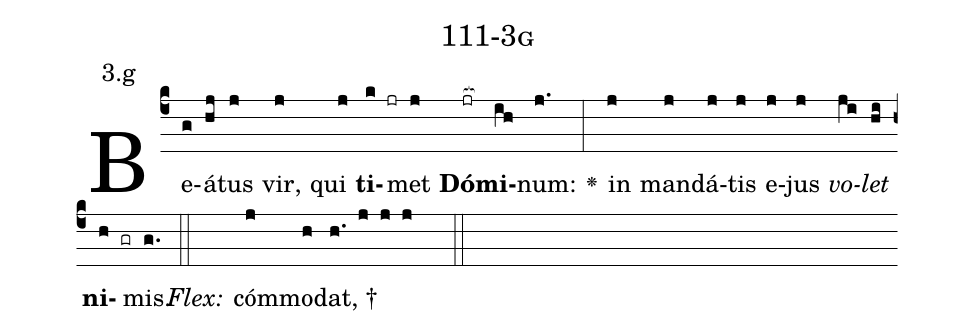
name: 111-3g;
annotation: 3.g;
%%
(c4)Be(g)á(hj)tus(j) vir,(j) qui(j) <b>ti</b>(k jr)met(j) <b>Dó</b>(jr[ocb:1{])<b>mi</b>(ih[ocb:0}])num:(j.) <v>\greheightstar</v>(:) in(j) man(j)dá(j)tis(j) e(j)jus(j) <i>vo</i>(ji)<i>let</i>(hi) <b>ni</b>(h gr)mis.(g.) (::)
<i>Flex:</i>()  cóm(j)mo(h)dat, †(h. j j j  ::)

%E(j) u(j) o(ji) u(hi) a(h) e.(g.) (::)
